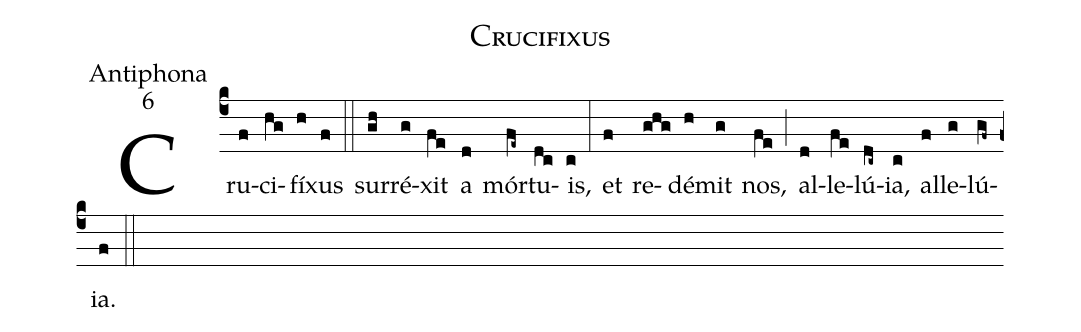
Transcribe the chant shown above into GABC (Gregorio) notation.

name:Crucifixus;
office-part:Antiphona;
mode:6;
%%
(c4) Cru(f)ci(hg)fí(h)xus(f) (::)
sur(gh)ré(g)xit(fe) a(d) mór(fe~)tu(dc)is,(c) (:)
et(f) re(ghg)dé(h)mit(g) nos,(fe) (;) al(d)le(fe)lú(dc~)ia,(c) al(f)le(g)lú(gf~)ia.(f) (::)
